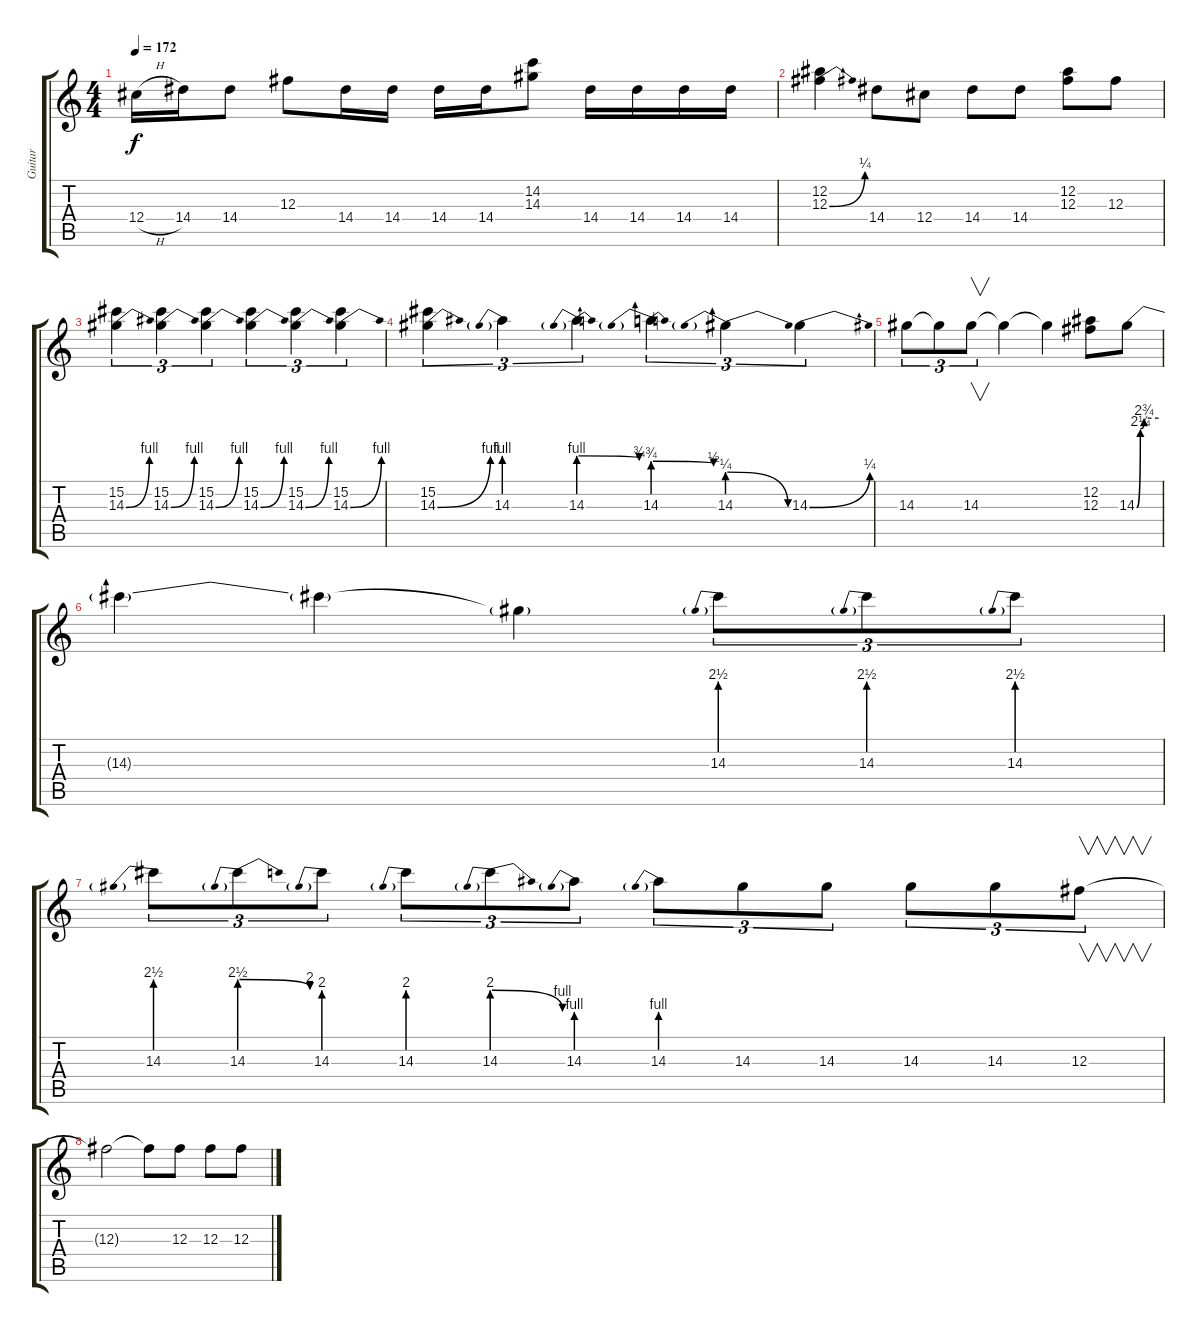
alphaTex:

\track ("Guitar" "Guitar") {instrument overdrivenguitar}
\staff {score tabs}
\tuning (Eb4 Bb3 Gb3 Db3 Ab2 Eb2) {hide}
\ts (4 4)
\tempo 172
\clef g2
\ks c
12.4{h}.16{dy f} 14.4.16 14.4.8 12.3.8 14.4.16 14.4.16 14.4.16 14.4.16 (14.2 14.3).8 14.4.16 14.4.16 14.4.16 14.4.16 |
(12.2 12.3{be (bend 0 0 60 1)}).4 14.4.8 12.4.8 14.4.8 14.4.8 (12.2 12.3).8 12.3.8 |
(15.2 14.3{be (bend 0 0 60 4)}).4{tu (3 2)} (15.2 14.3{be (bend 0 0 60 4)}).4{tu (3 2)} (15.2 14.3{be (bend 0 0 60 4)}).4{tu (3 2)} (15.2 14.3{be (bend 0 0 60 4)}).4{tu (3 2)} (15.2 14.3{be (bend 0 0 60 4)}).4{tu (3 2)} (15.2 14.3{be (bend 0 0 60 4)}).4{tu (3 2)} |
(15.2 14.3{be (bend 0 0 60 4)}).4{tu (3 2)} 14.3{be (prebend 0 4 60 4)}.4{tu (3 2)} 14.3{be (prebendrelease 0 4 60 3)}.4{tu (3 2)} 14.3{be (prebendrelease 0 3 60 2)}.4{tu (3 2)} 14.3{be (prebendrelease 0 1 60 0)}.4{tu (3 2)} 14.3{be (bend 0 0 60 1)}.4{tu (3 2)} |
14.3.8{tu (3 2)} 14.3{t}.8{tu (3 2)} 14.3.8{v tu (3 2)} 14.3{t}.4 14.3{t}.4 (12.2 12.3).8 14.3{be (custom 0 0 10 9 20 11 60 11)}.8 |
14.3{t}.4 14.3{t}.4 14.3{t}.4 14.3{be (prebend 0 10 60 10)}.8{tu (3 2)} 14.3{be (prebend 0 10 60 10)}.8{tu (3 2)} 14.3{be (prebend 0 10 60 10)}.8{tu (3 2)} |
14.3{be (prebend 0 10 60 10)}.8{tu (3 2)} 14.3{be (prebendrelease 0 10 60 8)}.8{tu (3 2)} 14.3{be (prebend 0 8 60 8)}.8{tu (3 2)} 14.3{be (prebend 0 8 60 8)}.8{tu (3 2)} 14.3{be (prebendrelease 0 8 60 4)}.8{tu (3 2)} 14.3{be (prebend 0 4 60 4)}.8{tu (3 2)} 14.3{be (prebend 0 4 60 4)}.8{tu (3 2)} 14.3.8{tu (3 2)} 14.3.8{tu (3 2)} 14.3.8{tu (3 2)} 14.3.8{tu (3 2)} 12.3.8{v tu (3 2)} |
12.3{t}.2 12.3{t}.8 12.3.8 12.3.8 12.3.8
